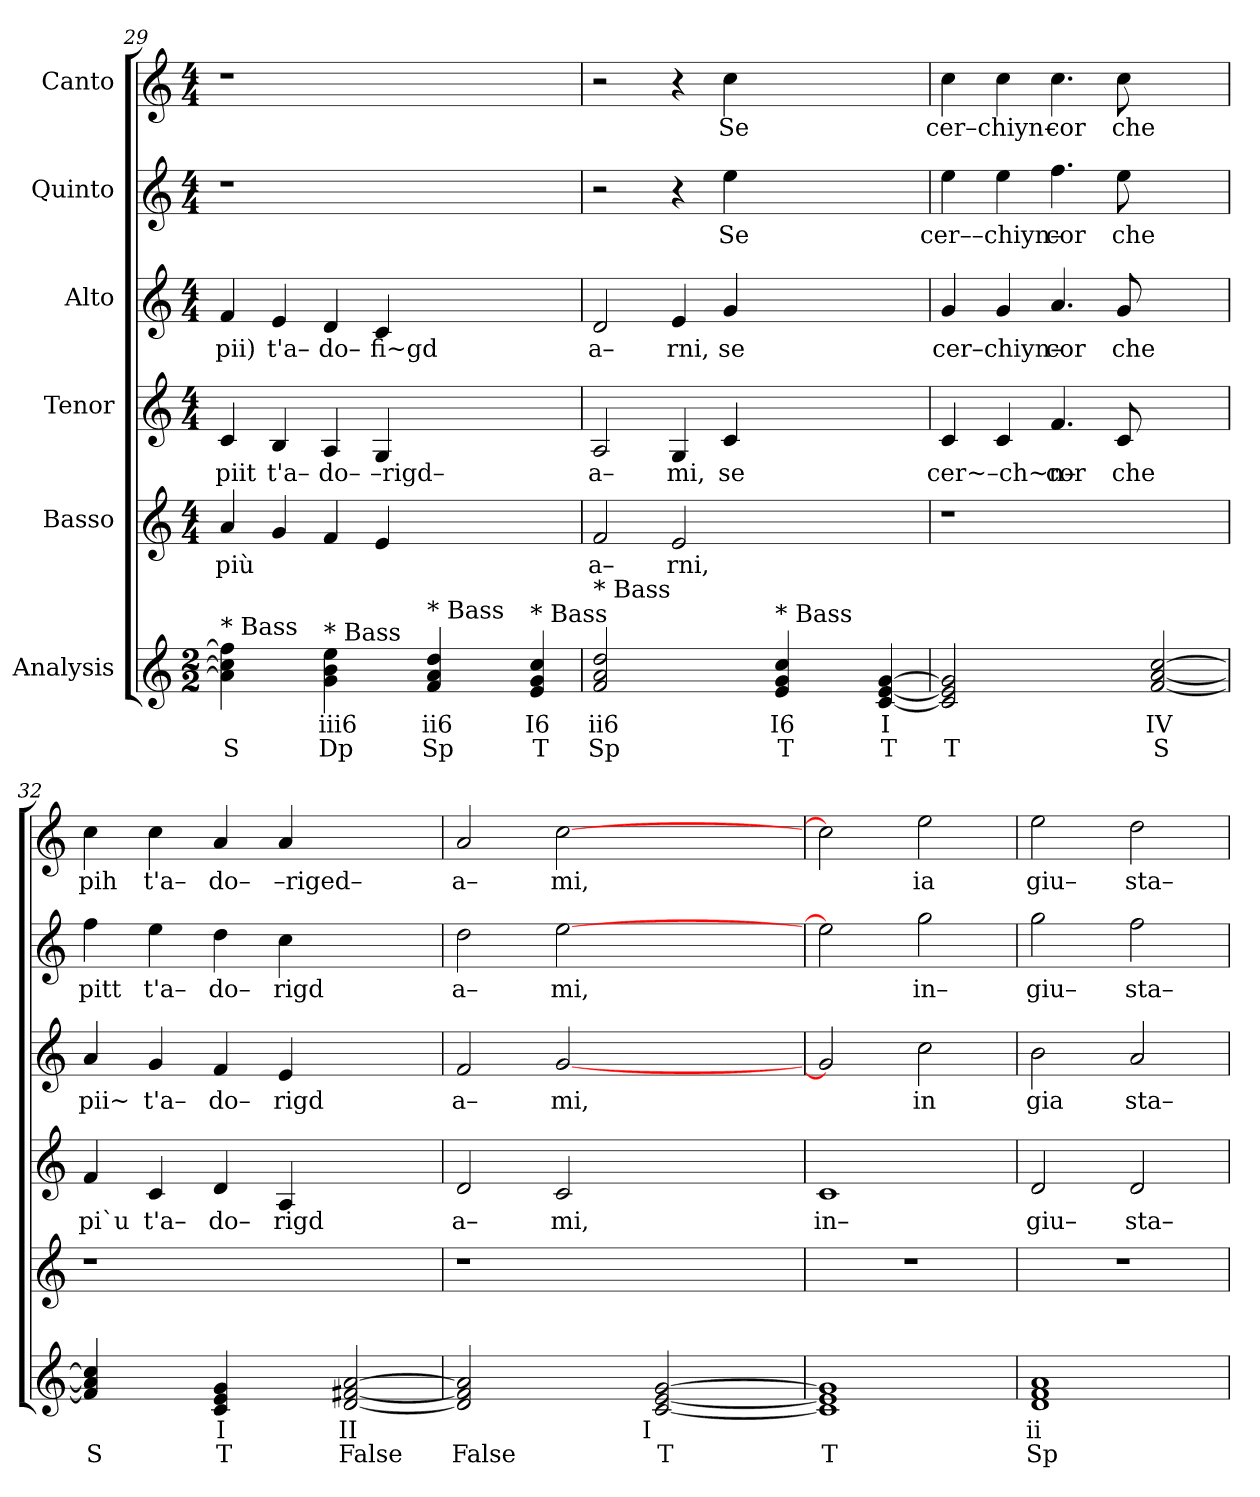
**kern	**text	**text	**kern	**text	**kern	**text	**kern	**text	**kern	**text	**kern	**text
*part6	*part6	*part6	*part5	*part5	*part4	*part4	*part3	*part3	*part2	*part2	*part1	*part1
*staff6	*staff6	*staff6	*staff5	*staff5	*staff4	*staff4	*staff3	*staff3	*staff2	*staff2	*staff1	*staff1
*I"Analysis	*	*	*I"Basso	*	*I"Tenor	*	*I"Alto	*	*I"Quinto	*	*I"Canto	*
*	*	*	*clefG2	*	*clefG2	*	*clefG2	*	*clefG2	*	*clefG2	*
*k[]	*	*	*k[]	*	*k[]	*	*k[]	*	*k[]	*	*k[]	*
*M2/2	*	*	*M4/4	*	*M4/4	*	*M4/4	*	*M4/4	*	*M4/4	*
=29	=29	=29	=29	=29	=29	=29	=29	=29	=29	=29	=29	=29
!	!	!	!	!LO:LY:b	!	!	!	!	!	!	!	!
!	!	!	!	!	!	!LO:LY:b	!	!	!	!	!	!
!LO:TX:a:t=* Bass	!	!	!	!	!	!	!	!	!	!	!	!
!	!	!	!	!	!	!	!	!LO:LY:b	!	!	!	!
4a] 4cc] 4ff]	.	S	4a/	più	4c/	piit	4f/	pii)	1r	.	1r	.
!	!	!	!	!	!	!LO:LY:b	!	!	!	!	!	!
!	!	!	!	!	!	!	!	!LO:LY:b	!	!	!	!
4ryy	.	.	4g/	.	4B/	t'a–	4e/	t'a–	.	.	.	.
!	!	!	!	!	!	!LO:LY:b	!	!	!	!	!	!
!LO:TX:a:t=* Bass	!	!	!	!	!	!	!	!	!	!	!	!
!	!	!	!	!	!	!	!	!LO:LY:b	!	!	!	!
4g 4b 4ee	iii6	Dp	4f/	.	4A/	do–	4d/	do–	.	.	.	.
!	!	!	!	!	!	!LO:LY:b	!	!	!	!	!	!
!	!	!	!	!	!	!	!	!LO:LY:b	!	!	!	!
4ryy	.	.	4e/	.	4G/	–rigd–	4c/	fi~gd	.	.	.	.
!LO:TX:a:t=* Bass	!	!	!	!	!	!	!	!	!	!	!	!
4f 4a 4dd	ii6	Sp	2.ryy	.	2.ryy	.	2.ryy	.	2.ryy	.	2.ryy	.
4ryy	.	.	.	.	.	.	.	.	.	.	.	.
!LO:TX:a:t=* Bass	!	!	!	!	!	!	!	!	!	!	!	!
4e 4g 4cc	I6	T	.	.	.	.	.	.	.	.	.	.
=30	=30	=30	=30	=30	=30	=30	=30	=30	=30	=30	=30	=30
!	!	!	!	!LO:LY:b	!	!	!	!	!	!	!	!
!	!	!	!	!	!	!LO:LY:b	!	!	!	!	!	!
!LO:TX:a:t=* Bass	!	!	!	!	!	!	!	!	!	!	!	!
!	!	!	!	!	!	!	!	!LO:LY:b	!	!	!	!
2f 2a 2dd	ii6	Sp	2f/	a–	2A/	a–	2d/	a–	2r	.	2r	.
!	!	!	!	!LO:LY:b	!	!	!	!	!	!	!	!
!	!	!	!	!	!	!LO:LY:b	!	!	!	!	!	!
!	!	!	!	!	!	!	!	!LO:LY:b	!	!	!	!
2ryy	.	.	2e/	rni,	4G/	mi,	4e/	rni,	4r	.	4r	.
!	!	!	!	!	!	!LO:LY:b	!	!	!	!	!	!
!	!	!	!	!	!	!	!	!LO:LY:b	!	!	!	!
!	!	!	!	!	!	!	!	!	!	!LO:LY:b	!	!
!	!	!	!	!	!	!	!	!	!	!	!	!LO:LY:b
.	.	.	.	.	4c/	se	4g/	se	4ee\	Se	4cc\	Se
!LO:TX:a:t=* Bass	!	!	!	!	!	!	!	!	!	!	!	!
4e 4g 4cc	I6	T	2.ryy	.	2.ryy	.	2.ryy	.	2.ryy	.	2.ryy	.
4ryy	.	.	.	.	.	.	.	.	.	.	.	.
[4c [4e [4g	I	T	.	.	.	.	.	.	.	.	.	.
=31	=31	=31	=31	=31	=31	=31	=31	=31	=31	=31	=31	=31
!	!	!	!	!	!	!LO:LY:b	!	!	!	!	!	!
!	!	!	!	!	!	!	!	!LO:LY:b	!	!	!	!
!	!	!	!	!	!	!	!	!	!	!LO:LY:b	!	!
!	!	!	!	!	!	!	!	!	!	!	!	!LO:LY:b
2c] 2e] 2g]	.	T	1r	.	4c/	cer~–ch~n–	4g/	cer–chiyn–	4ee\	cer––chiyn–	4cc\	cer–chiyn–
.	.	.	.	.	4c/	.	4g/	.	4ee\	.	4cc\	.
!	!	!	!	!	!	!LO:LY:b	!	!	!	!	!	!
!	!	!	!	!	!	!	!	!LO:LY:b	!	!	!	!
!	!	!	!	!	!	!	!	!	!	!LO:LY:b	!	!
!	!	!	!	!	!	!	!	!	!	!	!	!LO:LY:b
2ryy	.	.	.	.	4.f/	cor	4.a/	cor	4.ff\	cor	4.cc\	cor
!	!	!	!	!	!	!LO:LY:b	!	!	!	!	!	!
!	!	!	!	!	!	!	!	!LO:LY:b	!	!	!	!
!	!	!	!	!	!	!	!	!	!	!LO:LY:b	!	!
!	!	!	!	!	!	!	!	!	!	!	!	!LO:LY:b
.	.	.	.	.	8c/	che	8g/	che	8ee\	che	8cc\	che
[2f [2a [2cc	IV	S	2ryy	.	2ryy	.	2ryy	.	2ryy	.	2ryy	.
=32	=32	=32	=32	=32	=32	=32	=32	=32	=32	=32	=32	=32
!	!	!	!	!	!	!LO:LY:b	!	!	!	!	!	!
!	!	!	!	!	!	!	!	!LO:LY:b	!	!	!	!
!	!	!	!	!	!	!	!	!	!	!LO:LY:b	!	!
!	!	!	!	!	!	!	!	!	!	!	!	!LO:LY:b
4f] 4a] 4cc]	.	S	1r	.	4f/	pi`u	4a/	pii~	4ff\	pitt	4cc\	pih
!	!	!	!	!	!	!LO:LY:b	!	!	!	!	!	!
!	!	!	!	!	!	!	!	!LO:LY:b	!	!	!	!
!	!	!	!	!	!	!	!	!	!	!LO:LY:b	!	!
!	!	!	!	!	!	!	!	!	!	!	!	!LO:LY:b
4ryy	.	.	.	.	4c/	t'a–	4g/	t'a–	4ee\	t'a–	4cc\	t'a–
!	!	!	!	!	!	!LO:LY:b	!	!	!	!	!	!
!	!	!	!	!	!	!	!	!LO:LY:b	!	!	!	!
!	!	!	!	!	!	!	!	!	!	!LO:LY:b	!	!
!	!	!	!	!	!	!	!	!	!	!	!	!LO:LY:b
4c 4e 4g	I	T	.	.	4d/	do–	4f/	do–	4dd\	do–	4a/	do–
!	!	!	!	!	!	!LO:LY:b	!	!	!	!	!	!
!	!	!	!	!	!	!	!	!LO:LY:b	!	!	!	!
!	!	!	!	!	!	!	!	!	!	!LO:LY:b	!	!
!	!	!	!	!	!	!	!	!	!	!	!	!LO:LY:b
4ryy	.	.	.	.	4A/	rigd	4e/	rigd	4cc\	rigd	4a/	–riged–
[2d [2f#X [2a	II	False	2ryy	.	2ryy	.	2ryy	.	2ryy	.	2ryy	.
=33	=33	=33	=33	=33	=33	=33	=33	=33	=33	=33	=33	=33
!	!	!	!	!	!	!LO:LY:b	!	!	!	!	!	!
!	!	!	!	!	!	!	!	!LO:LY:b	!	!	!	!
!	!	!	!	!	!	!	!	!	!	!LO:LY:b	!	!
!	!	!	!	!	!	!	!	!	!	!	!	!LO:LY:b
2d] 2f#] 2a]	.	False	1r	.	2d/	a–	2f/	a–	2dd\	a–	2a/	a–
!	!	!	!	!	!	!LO:LY:b	!	!	!	!	!	!
!	!	!	!	!	!	!	!	!LO:LY:b	!	!	!	!
!	!	!	!	!	!	!	!	!	!	!LO:LY:b	!	!
!	!	!	!	!	!	!	!	!	!	!	!	!LO:LY:b
2ryy	.	.	.	.	2c/	mi,	[2g/	mi,	[2ee\	mi,	[2cc\	mi,
[2c [2e [2g	I	T	2ryy	.	2ryy	.	2ryy	.	2ryy	.	2ryy	.
=34	=34	=34	=34	=34	=34	=34	=34	=34	=34	=34	=34	=34
!	!	!	!	!	!	!LO:LY:b	!	!	!	!	!	!
1c] 1e] 1g]	.	T	1r	.	1c	in–	2g/]	.	2ee\]	.	2cc\]	.
!	!	!	!	!	!	!	!	!LO:LY:b	!	!	!	!
!	!	!	!	!	!	!	!	!	!	!LO:LY:b	!	!
!	!	!	!	!	!	!	!	!	!	!	!	!LO:LY:b
.	.	.	.	.	.	.	2cc\	in	2gg\	in–	2ee\	ia
=35	=35	=35	=35	=35	=35	=35	=35	=35	=35	=35	=35	=35
!	!	!	!	!	!	!LO:LY:b	!	!	!	!	!	!
!	!	!	!	!	!	!	!	!LO:LY:b	!	!	!	!
!	!	!	!	!	!	!	!	!	!	!LO:LY:b	!	!
!	!	!	!	!	!	!	!	!	!	!	!	!LO:LY:b
1d 1f 1a	ii	Sp	1r	.	2d/	giu–	2b\	gia	2gg\	giu–	2ee\	giu–
!	!	!	!	!	!	!LO:LY:b	!	!	!	!	!	!
!	!	!	!	!	!	!	!	!LO:LY:b	!	!	!	!
!	!	!	!	!	!	!	!	!	!	!LO:LY:b	!	!
!	!	!	!	!	!	!	!	!	!	!	!	!LO:LY:b
.	.	.	.	.	2d/	sta–	2a/	sta–	2ff\	sta–	2dd\	sta–
=	=	=	=	=	=	=	=	=	=	=	=	=
*-	*-	*-	*-	*-	*-	*-	*-	*-	*-	*-	*-	*-
